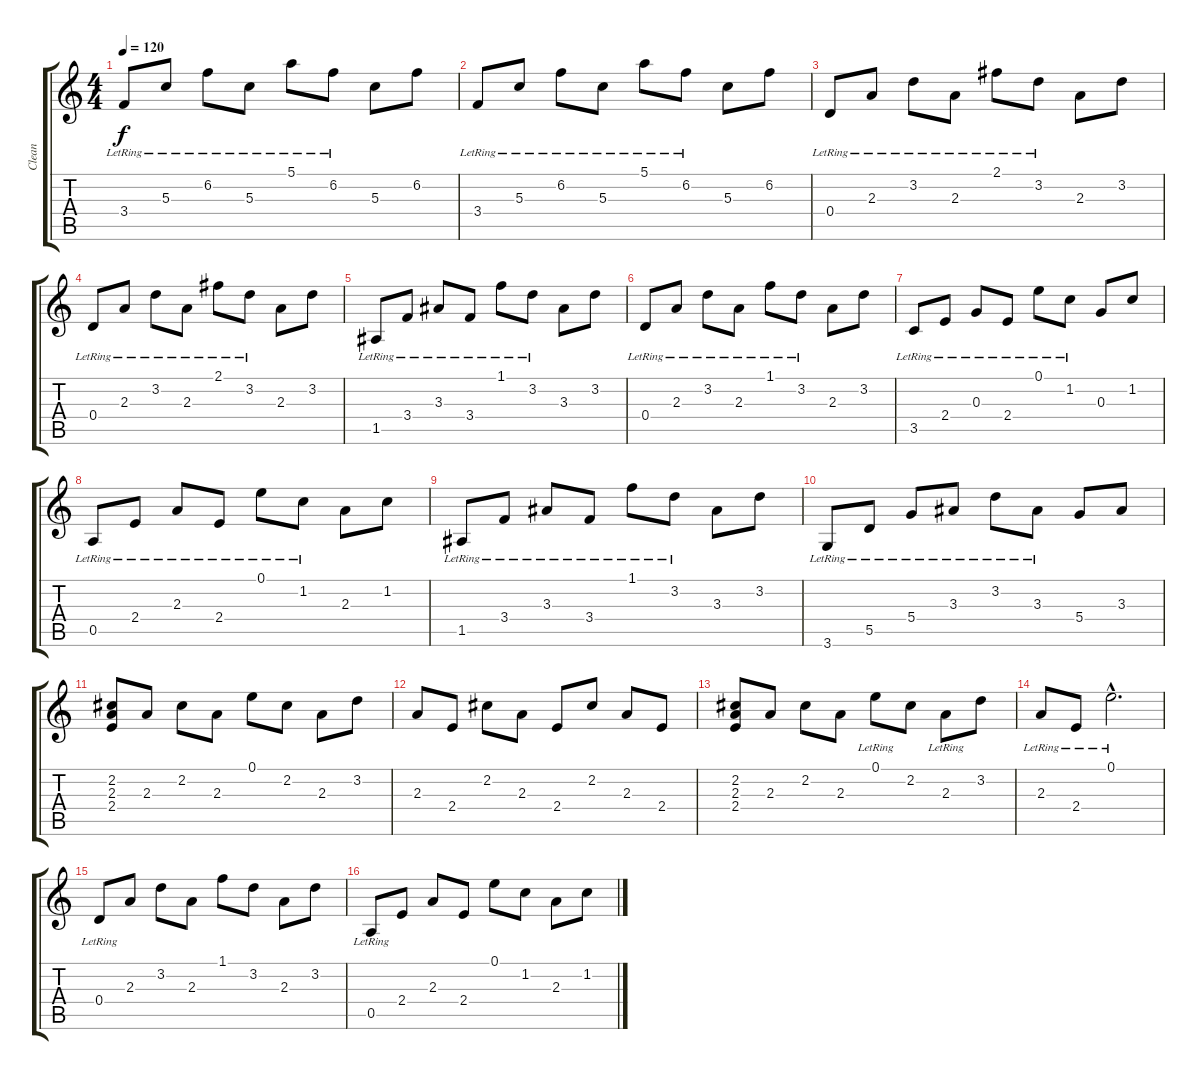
\track ("Clean" "Clean") {instrument electricguitarclean}
\staff {score tabs}
\tuning (E4 B3 G3 D3 A2 E2) {hide}
\ts (4 4)
\tempo 120
\clef g2
\ks c
3.4{lr}.8{dy f} 5.3{lr}.8 6.2{lr}.8 5.3{lr}.8 5.1{lr}.8 6.2{lr}.8 5.3.8 6.2.8 |
3.4{lr}.8 5.3{lr}.8 6.2{lr}.8 5.3{lr}.8 5.1{lr}.8 6.2{lr}.8 5.3.8 6.2.8 |
0.4{lr}.8 2.3{lr}.8 3.2{lr}.8 2.3{lr}.8 2.1{lr}.8 3.2{lr}.8 2.3.8 3.2.8 |
0.4{lr}.8 2.3{lr}.8 3.2{lr}.8 2.3{lr}.8 2.1{lr}.8 3.2{lr}.8 2.3.8 3.2.8 |
1.5{lr}.8 3.4{lr}.8 3.3{lr}.8 3.4{lr}.8 1.1{lr}.8 3.2{lr}.8 3.3.8 3.2.8 |
0.4{lr}.8 2.3{lr}.8 3.2{lr}.8 2.3{lr}.8 1.1{lr}.8 3.2{lr}.8 2.3.8 3.2.8 |
3.5{lr}.8 2.4{lr}.8 0.3{lr}.8 2.4{lr}.8 0.1{lr}.8 1.2{lr}.8 0.3.8 1.2.8 |
0.5{lr}.8 2.4{lr}.8 2.3{lr}.8 2.4{lr}.8 0.1{lr}.8 1.2{lr}.8 2.3.8 1.2.8 |
1.5{lr}.8 3.4{lr}.8 3.3{lr}.8 3.4{lr}.8 1.1{lr}.8 3.2{lr}.8 3.3.8 3.2.8 |
3.6{lr}.8{instrument electricguitarclean} 5.5{lr}.8 5.4{lr}.8 3.3{lr}.8 3.2{lr}.8 3.3{lr}.8 5.4.8 3.3.8 |
(2.2 2.3 2.4).8 2.3.8 2.2.8 2.3.8 0.1.8 2.2.8 2.3.8 3.2.8 |
2.3.8 2.4.8 2.2.8 2.3.8 2.4.8 2.2.8 2.3.8 2.4.8 |
(2.2 2.3 2.4).8 2.3.8 2.2.8 2.3.8 0.1{lr}.8 2.2.8 2.3{lr}.8 3.2.8 |
2.3{lr}.8 2.4{lr}.8 0.1{hac lr}.2{d} |
0.4{lr}.8{instrument electricguitarclean} 2.3.8 3.2.8 2.3.8 1.1.8 3.2.8 2.3.8 3.2.8 |
0.5{lr}.8 2.4.8 2.3.8 2.4.8 0.1.8 1.2.8 2.3.8 1.2.8
